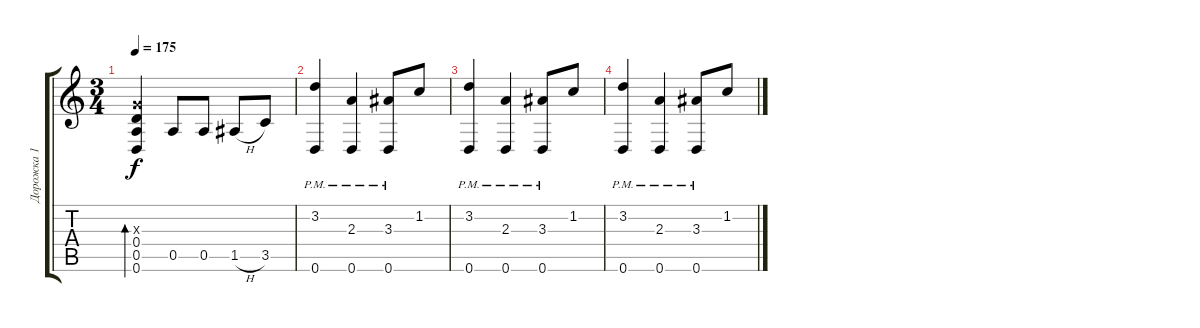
\track ("Дорожка 1" "Дорожка 1") {instrument acousticguitarnylon}
\staff {score tabs}
\tuning (E4 B3 G3 D3 A2 D2) {hide}
\ts (3 4)
\tempo 175
\clef g2
\ks c
(0.3{x} 0.4 0.5 0.6).4{bd 60 dy f} 0.5.8 0.5.8 1.5{h}.8 3.5.8 |
(3.2 0.6{pm}).4 (2.3 0.6{pm}).4 (3.3 0.6{pm}).8 1.2.8 |
(3.2 0.6{pm}).4 (2.3 0.6{pm}).4 (3.3 0.6{pm}).8 1.2.8 |
(3.2 0.6{pm}).4 (2.3 0.6{pm}).4 (3.3 0.6{pm}).8 1.2.8
